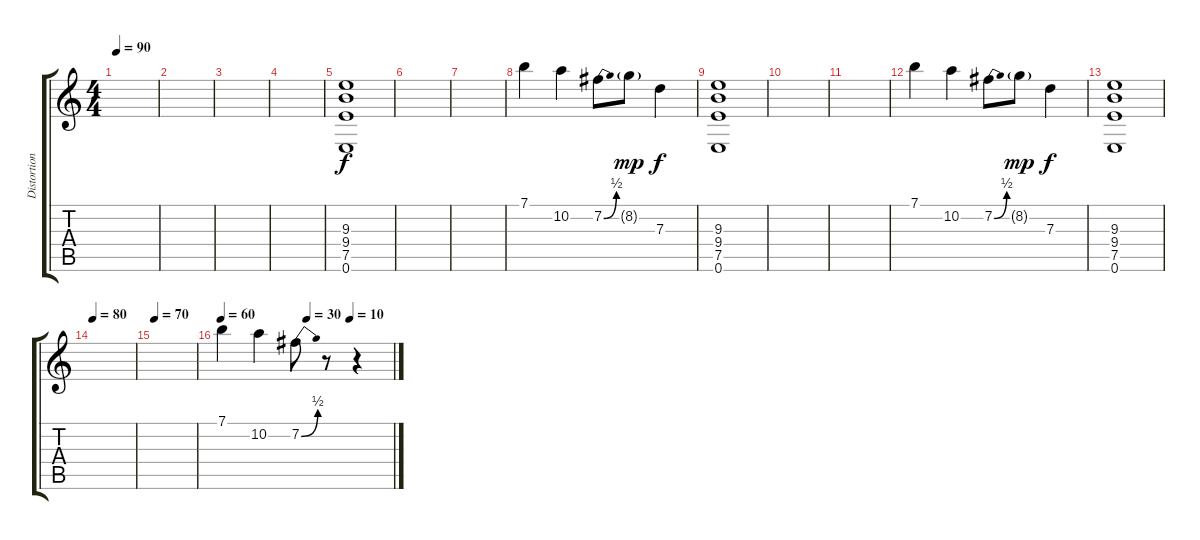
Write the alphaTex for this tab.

\track ("Distortion Guitar" "Distortion") {instrument distortionguitar}
\staff {score tabs}
\tuning (E4 B3 G3 D3 A2 E2) {hide}
\ts (4 4)
\tempo 90
\clef g2
\ks c
|
|
|
|
(9.3 9.4 7.5 0.6).1 |
|
|
7.1.4 10.2.4 7.2{be (bend 0 0 60 2)}.8 8.2{g}.8{dy mp} 7.3.4{dy f} |
(9.3 9.4 7.5 0.6).1 |
|
|
7.1.4 10.2.4 7.2{be (bend 0 0 60 2)}.8 8.2{g}.8{dy mp} 7.3.4{dy f} |
(9.3 9.4 7.5 0.6).1 |
\tempo 80
|
\tempo 70
|
\tempo 60
\tempo (30 0.5)
\tempo (10 0.75)
7.1.4 10.2.4 7.2{be (bend 0 0 60 2)}.8 r.8 r.4
